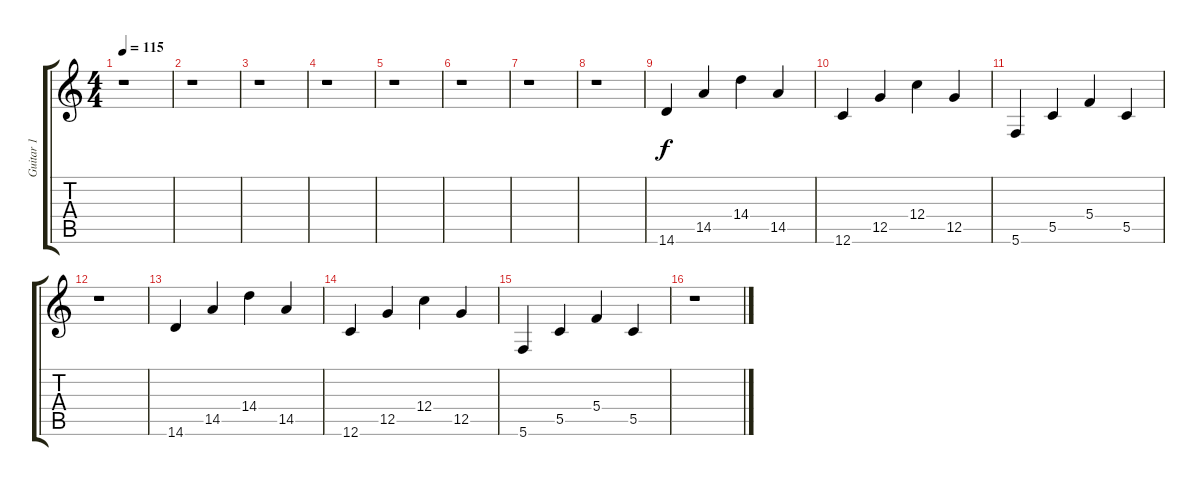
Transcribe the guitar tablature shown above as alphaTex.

\track ("Guitar 1" "Guitar 1") {instrument electricguitarmuted}
\staff {score tabs}
\tuning (D4 A3 F3 C3 G2 C2) {hide}
\ts (4 4)
\tempo 115
\clef g2
\ks c
r.1{dy f} |
r.1 |
r.1 |
r.1 |
r.1 |
r.1 |
r.1 |
r.1 |
14.6.4 14.5.4 14.4.4 14.5.4 |
12.6.4 12.5.4 12.4.4 12.5.4 |
5.6.4 5.5.4 5.4.4 5.5.4 |
r.1 |
14.6.4 14.5.4 14.4.4 14.5.4 |
12.6.4 12.5.4 12.4.4 12.5.4 |
5.6.4 5.5.4 5.4.4 5.5.4 |
r.1
